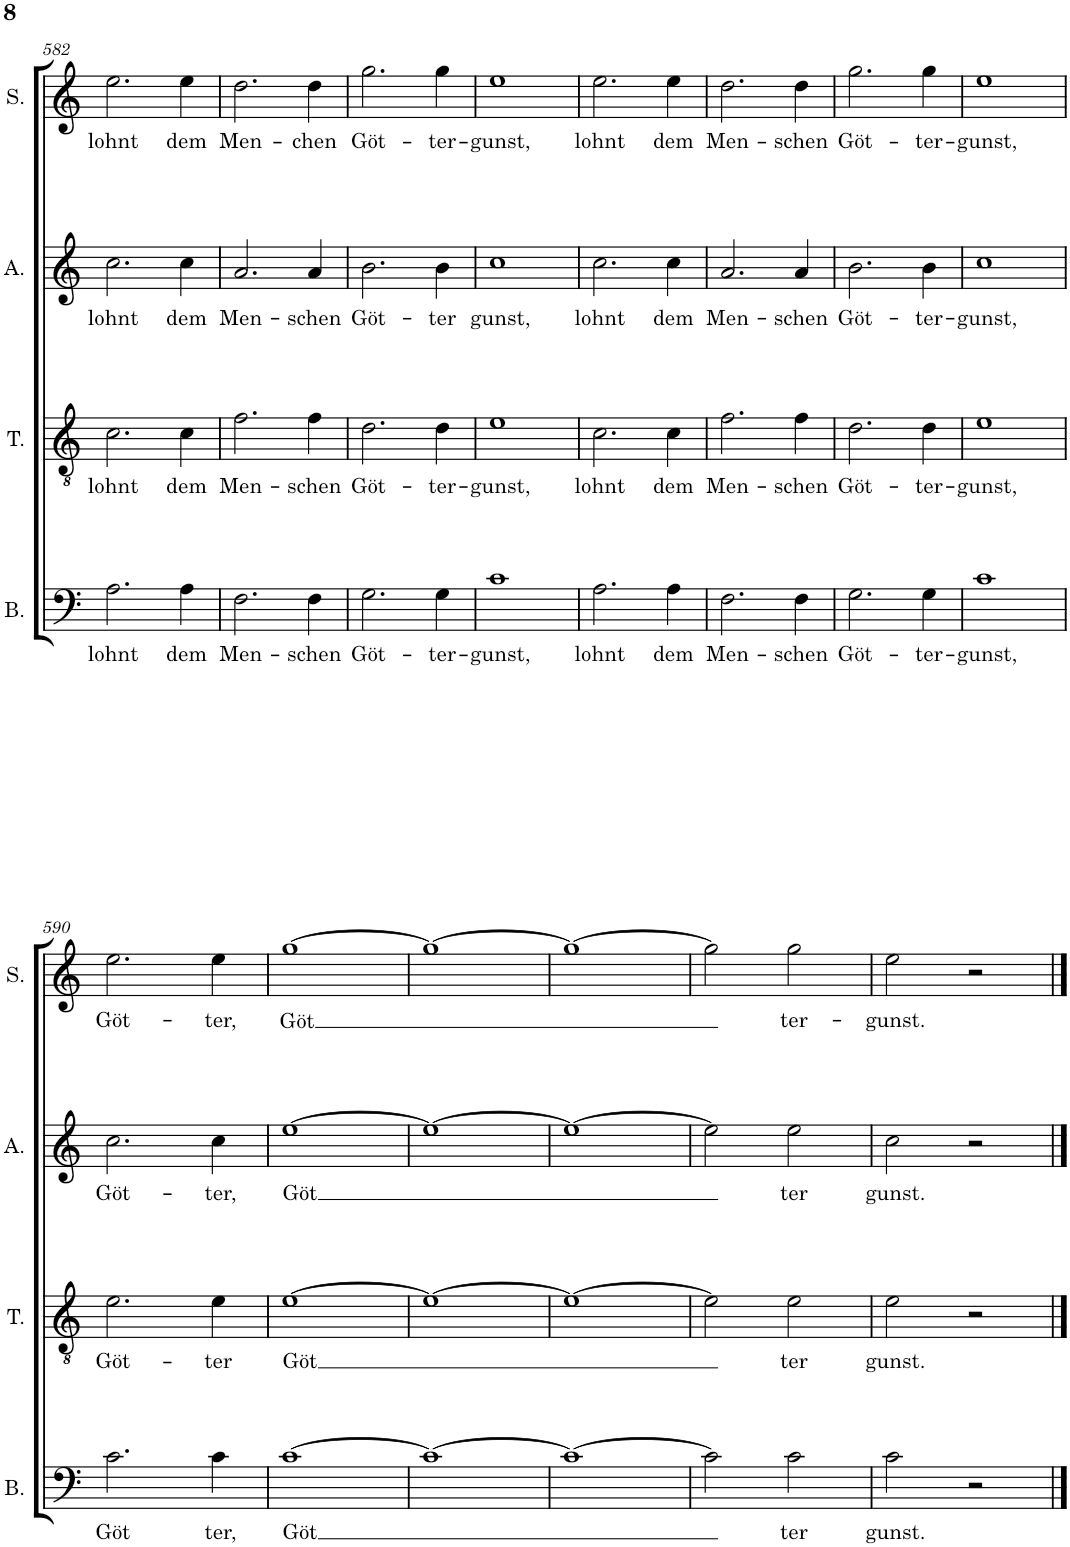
**kern	**text	**kern	**text	**kern	**text	**kern	**text
*part4	*part4	*part3	*part3	*part2	*part2	*part1	*part1
*staff4	*staff4	*staff3	*staff3	*staff2	*staff2	*staff1	*staff1
*I"Bass	*	*I"Tenor	*	*I"Alto	*	*I"Soprano	*
*I'B.	*	*I'T.	*	*I'A.	*	*I'S.	*
!!LO:PB:g=z
*clefF4	*	*clefGv2	*	*clefG2	*	*clefG2	*
*k[]	*	*k[]	*	*k[]	*	*k[]	*
*M2/2	*	*M2/2	*	*M2/2	*	*M2/2	*
*met(c|)	*	*met(c|)	*	*met(c|)	*	*met(c|)	*
=582	=582	=582	=582	=582	=582	=582	=582
!	!LO:LY:b	!	!LO:LY:b	!	!LO:LY:b	!	!LO:LY:b
2.A\	lohnt	2.c\	lohnt	2.cc\	lohnt	2.ee\	lohnt
!	!LO:LY:b	!	!LO:LY:b	!	!LO:LY:b	!	!LO:LY:b
4A\	dem	4c\	dem	4cc\	dem	4ee\	dem
=583	=583	=583	=583	=583	=583	=583	=583
!	!LO:LY:b	!	!LO:LY:b	!	!LO:LY:b	!	!LO:LY:b
2.F\	Men-	2.f\	Men-	2.a/	Men-	2.dd\	Men-
!	!LO:LY:b	!	!LO:LY:b	!	!LO:LY:b	!	!LO:LY:b
4F\	-schen	4f\	-schen	4a/	-schen	4dd\	-chen
=584	=584	=584	=584	=584	=584	=584	=584
!	!LO:LY:b	!	!LO:LY:b	!	!LO:LY:b	!	!LO:LY:b
2.G\	Göt-	2.d\	Göt-	2.b\	Göt-	2.gg\	Göt-
!	!LO:LY:b	!	!LO:LY:b	!	!LO:LY:b	!	!LO:LY:b
4G\	-ter-	4d\	-ter-	4b\	-ter	4gg\	-ter-
=585	=585	=585	=585	=585	=585	=585	=585
!	!LO:LY:b	!	!LO:LY:b	!	!LO:LY:b	!	!LO:LY:b
1c	-gunst,	1e	-gunst,	1cc	gunst,	1ee	-gunst,
=586	=586	=586	=586	=586	=586	=586	=586
!	!LO:LY:b	!	!LO:LY:b	!	!LO:LY:b	!	!LO:LY:b
2.A\	lohnt	2.c\	lohnt	2.cc\	lohnt	2.ee\	lohnt
!	!LO:LY:b	!	!LO:LY:b	!	!LO:LY:b	!	!LO:LY:b
4A\	dem	4c\	dem	4cc\	dem	4ee\	dem
=587	=587	=587	=587	=587	=587	=587	=587
!	!LO:LY:b	!	!LO:LY:b	!	!LO:LY:b	!	!LO:LY:b
2.F\	Men-	2.f\	Men-	2.a/	Men-	2.dd\	Men-
!	!LO:LY:b	!	!LO:LY:b	!	!LO:LY:b	!	!LO:LY:b
4F\	-schen	4f\	-schen	4a/	-schen	4dd\	-schen
=588	=588	=588	=588	=588	=588	=588	=588
!	!LO:LY:b	!	!LO:LY:b	!	!LO:LY:b	!	!LO:LY:b
2.G\	Göt-	2.d\	Göt-	2.b\	Göt-	2.gg\	Göt-
!	!LO:LY:b	!	!LO:LY:b	!	!LO:LY:b	!	!LO:LY:b
4G\	-ter-	4d\	-ter-	4b\	-ter-	4gg\	-ter-
=589	=589	=589	=589	=589	=589	=589	=589
!	!LO:LY:b	!	!LO:LY:b	!	!LO:LY:b	!	!LO:LY:b
1c	-gunst,	1e	-gunst,	1cc	-gunst,	1ee	-gunst,
!!LO:LB:g=z
=590	=590	=590	=590	=590	=590	=590	=590
!	!LO:LY:b	!	!LO:LY:b	!	!LO:LY:b	!	!LO:LY:b
2.c\	-Göt	2.e\	Göt-	2.cc\	Göt-	2.ee\	Göt-
!	!LO:LY:b	!	!LO:LY:b	!	!LO:LY:b	!	!LO:LY:b
4c\	ter,	4e\	-ter	4cc\	-ter,	4ee\	-ter,
=591	=591	=591	=591	=591	=591	=591	=591
!	!LO:LY:b	!	!LO:LY:b	!	!LO:LY:b	!	!LO:LY:b
[1c	Göt	[1e	-Göt	[1ee	Göt	[1gg	Göt
=592	=592	=592	=592	=592	=592	=592	=592
1c_	.	1e_	.	1ee_	.	1gg_	.
=593	=593	=593	=593	=593	=593	=593	=593
1c_	.	1e_	.	1ee_	.	1gg_	.
=594	=594	=594	=594	=594	=594	=594	=594
2c\]	.	2e\]	.	2ee\]	.	2gg\]	.
!	!LO:LY:b	!	!LO:LY:b	!	!LO:LY:b	!	!LO:LY:b
2c\	ter	2e\	ter	2ee\	ter	2gg\	ter-
=595	=595	=595	=595	=595	=595	=595	=595
!	!LO:LY:b	!	!LO:LY:b	!	!LO:LY:b	!	!LO:LY:b
2c\	gunst.	2e\	gunst.	2cc\	gunst.	2ee\	-gunst.
2r	.	2r	.	2r	.	2r	.
==	==	==	==	==	==	==	==
*-	*-	*-	*-	*-	*-	*-	*-
